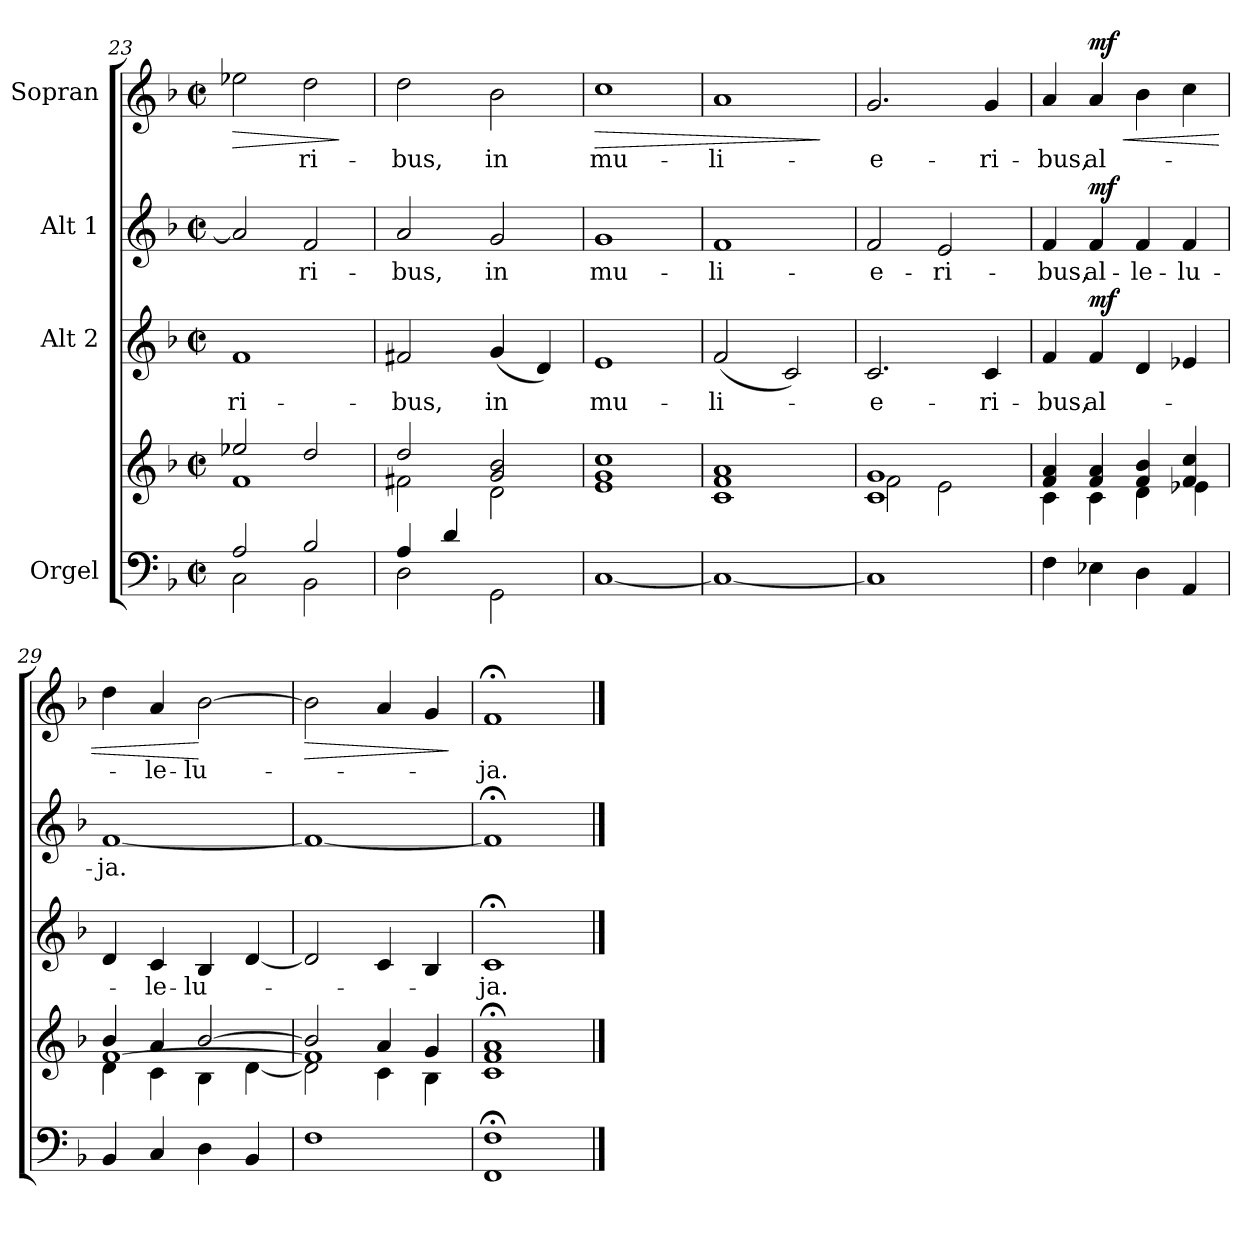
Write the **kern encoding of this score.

**kern	**kern	**kern	**text	**dynam	**kern	**text	**dynam	**kern	**text	**dynam
*part4	*part4	*part3	*part3	*part3	*part2	*part2	*part2	*part1	*part1	*part1
*staff5	*staff4	*staff3	*staff3	*staff3	*staff2	*staff2	*staff2	*staff1	*staff1	*staff1
*I"Orgel	*	*I"Alt 2	*	*	*I"Alt 1	*	*	*I"Sopran	*	*
*clefF4	*clefG2	*clefG2	*	*	*clefG2	*	*	*clefG2	*	*
*k[b-]	*k[b-]	*k[b-]	*	*	*k[b-]	*	*	*k[b-]	*	*
*M2/2	*M2/2	*M2/2	*	*	*M2/2	*	*	*M2/2	*	*
*met(c|)	*met(c|)	*met(c|)	*	*	*met(c|)	*	*	*met(c|)	*	*
=23	=23	=23	=23	=23	=23	=23	=23	=23	=23	=23
*^	*^	*	*	*	*	*	*	*	*	*
!	!	!	!	!	!LO:LY:b	!	!	!	!	!	!	!LO:HP:b
2A/	2C\	2ee-X/	1f	1f	-ri-	.	2a/]	.	.	2ee-X\	.	>
!	!	!	!	!	!	!	!	!LO:LY:b	!	!	!LO:LY:b	!
2B-/	2BB-\	2dd/	.	.	.	.	2f/	-ri-	.	2dd\	-ri-	.
*v	*v	*	*	*	*	*	*	*	*	*	*	*
*	*v	*v	*	*	*	*	*	*	*	*	*
.	.	.	.	.	.	.	.	.	.	]
=24	=24	=24	=24	=24	=24	=24	=24	=24	=24	=24
*^	*^	*	*	*	*	*	*	*	*	*
!	!	!	!	!	!LO:LY:b	!	!	!LO:LY:b	!	!	!LO:LY:b	!
4A/	2D\	2dd/	2f#X\	2f#X/	-bus,	.	2a/	-bus,	.	2dd\	-bus,	.
4d/	.	.	.	.	.	.	.	.	.	.	.	.
!	!	!	!	!	!LO:LY:b	!	!	!LO:LY:b	!	!	!LO:LY:b	!
2ryy	2GG\	2g/ 2b-/	2d\	(4g/	in	.	2g/	in	.	2b-\	in	.
.	.	.	.	4d/)	.	.	.	.	.	.	.	.
*v	*v	*	*	*	*	*	*	*	*	*	*	*
!!LO:LB:g=z
=25	=25	=25	=25	=25	=25	=25	=25	=25	=25	=25	=25
!	!	!	!	!LO:LY:b	!	!	!LO:LY:b	!	!	!LO:LY:b	!LO:HP:b
[1C	1cc	1e 1g	1e	mu-	.	1g	mu-	.	1cc	mu-	>
=26	=26	=26	=26	=26	=26	=26	=26	=26	=26	=26	=26
!	!	!	!	!LO:LY:b	!	!	!LO:LY:b	!	!	!LO:LY:b	!
1C_	1a	1c 1f	(2f/	-li-	.	1f	-li-	.	1a	-li-	.
.	.	.	2c/)	.	.	.	.	.	.	.	.
*	*v	*v	*	*	*	*	*	*	*	*	*
.	.	.	.	.	.	.	.	.	.	]
=27	=27	=27	=27	=27	=27	=27	=27	=27	=27	=27
*	*^	*	*	*	*	*	*	*	*	*
!	!	!	!	!LO:LY:b	!	!	!LO:LY:b	!	!	!LO:LY:b	!
1C]	1c 1g	2f\	2.c/	-e-	.	2f/	-e-	.	2.g/	-e-	.
!	!	!	!	!	!	!	!LO:LY:b	!	!	!	!
.	.	2e\	.	.	.	2e/	-ri-	.	.	.	.
!	!	!	!	!LO:LY:b	!	!	!	!	!	!LO:LY:b	!
.	.	.	4c/	-ri-	.	.	.	.	4g/	-ri-	.
=28	=28	=28	=28	=28	=28	=28	=28	=28	=28	=28	=28
!	!	!	!	!LO:LY:b	!	!	!LO:LY:b	!	!	!LO:LY:b	!
4F\	4f/ 4a/	4c\	4f/	-bus,	.	4f/	-bus,	.	4a/	-bus,	.
!	!	!	!	!LO:LY:b	!LO:DY:a	!	!LO:LY:b	!LO:DY:a	!	!LO:LY:b	!LO:HP:b
!	!	!	!	!	!	!	!	!	!	!	!LO:DY:n=1:a
4E-X\	4f/ 4a/	4c\	4f/	al-	mf	4f/	al-	mf	4a/	al-	< mf
!	!	!	!	!	!	!	!LO:LY:b	!	!	!	!
4D\	4f/ 4b-/	4d\	4d/	.	.	4f/	-le-	.	4b-\	.	.
!	!	!	!	!	!	!	!LO:LY:b	!	!	!	!
4AA/	4f/ 4cc/	4e-X\	4e-X/	.	.	4f/	-lu-	.	4cc\	.	.
=29	=29	=29	=29	=29	=29	=29	=29	=29	=29	=29	=29
*	*	*^	*	*	*	*	*	*	*	*	*
!	!	!	!	!	!	!	!	!LO:LY:b	!	!	!	!
4BB-/	4b-/	4d\	[1f	4d/	.	.	[1f	-ja.	.	4dd\	.	.
!	!	!	!	!	!LO:LY:b	!	!	!	!	!	!LO:LY:b	!
4C/	4a/	4c\	.	4c/	-le-	.	.	.	.	4a/	-le-	.
!	!	!	!	!	!LO:LY:b	!	!	!	!	!	!LO:LY:b	!
4D\	[2b-/	4B-\	.	4B-/	-lu-	.	.	.	.	[2b-\	-lu-	[
4BB-/	.	[4d\	.	[4d/	.	.	.	.	.	.	.	.
=30	=30	=30	=30	=30	=30	=30	=30	=30	=30	=30	=30	=30
!	!	!	!	!	!	!	!	!	!	!	!	!LO:HP:b
1F	2b-/]	2d\]	1f]	2d/]	.	.	1f_	.	.	2b-\]	.	>
.	4a/	4c\	.	4c/	.	.	.	.	.	4a/	.	.
.	4g/	4B-\	.	4B-/	.	.	.	.	.	4g/	.	.
*	*v	*v	*v	*	*	*	*	*	*	*	*	*
.	.	.	.	.	.	.	.	.	.	]
=31	=31	=31	=31	=31	=31	=31	=31	=31	=31	=31
*	*^	*	*	*	*	*	*	*	*	*
!	!	!	!	!LO:LY:b	!	!	!	!	!	!LO:LY:b	!
1FF;< 1F;<	1f;< 1a;<	1c	1c;<	-ja.	.	1f;<]	.	.	1f;<	-ja.	.
*	*v	*v	*	*	*	*	*	*	*	*	*
==	==	==	==	==	==	==	==	==	==	==
*-	*-	*-	*-	*-	*-	*-	*-	*-	*-	*-
